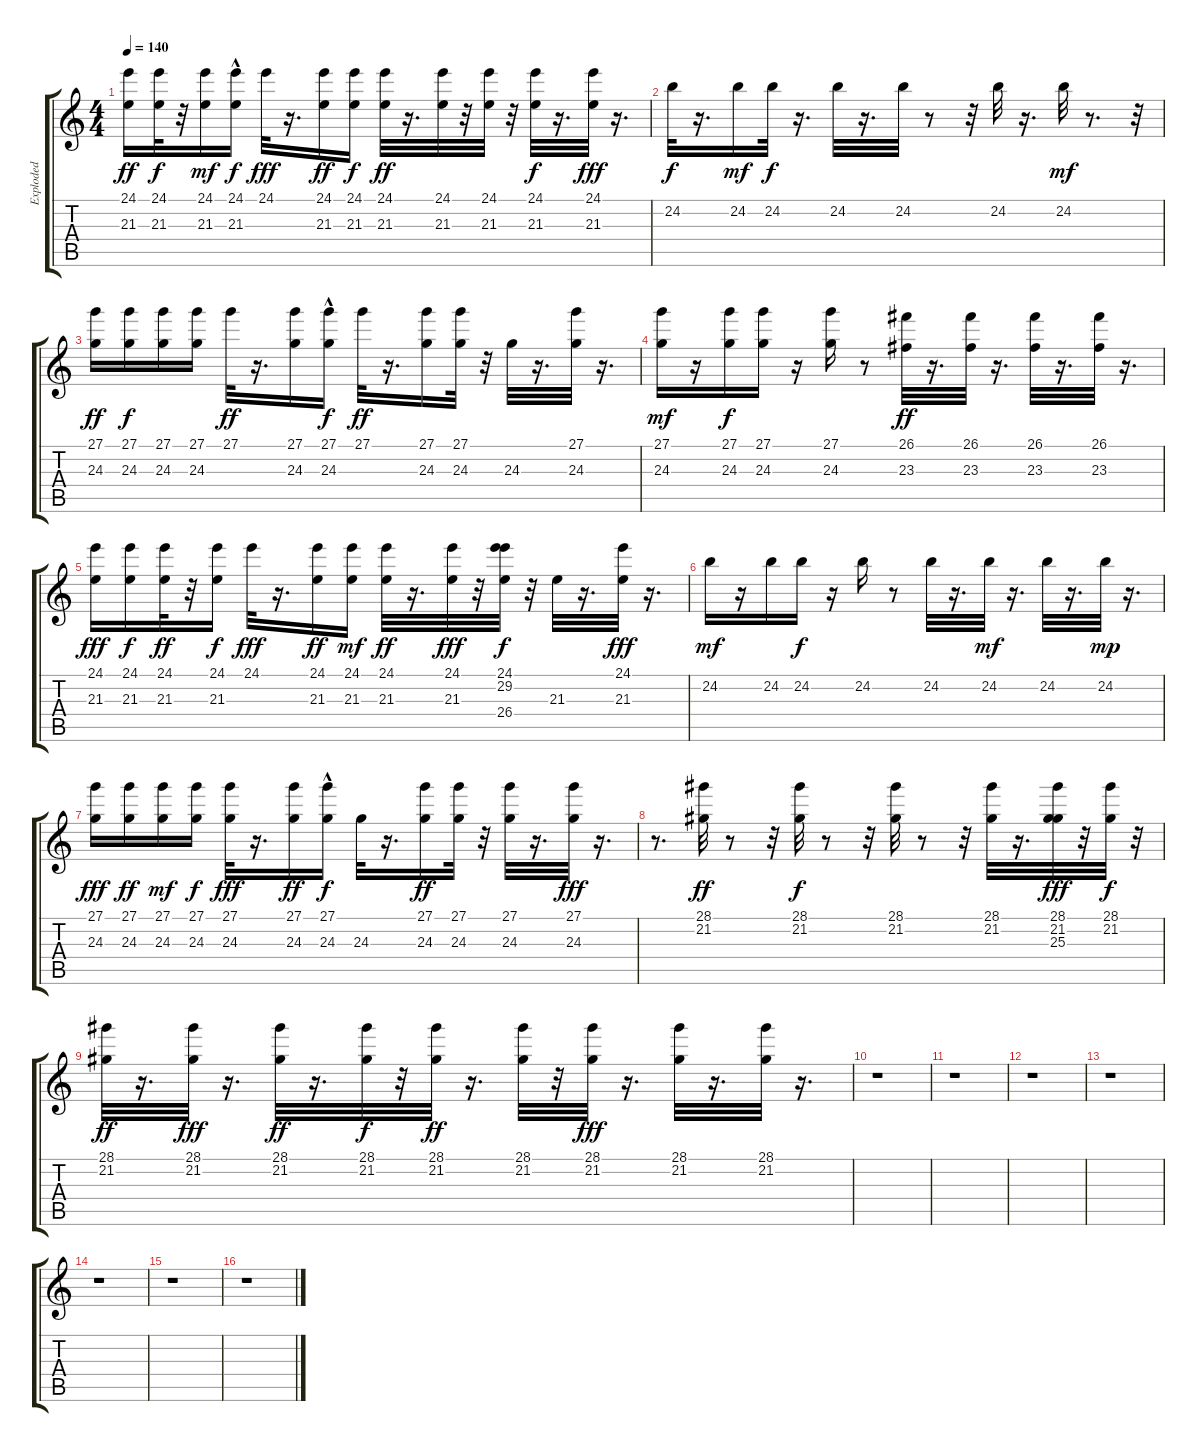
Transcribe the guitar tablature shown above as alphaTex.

\track ("Exploded" "Exploded") {instrument glockenspiel}
\staff {score tabs}
\tuning (E4 B3 G3 D3 A2 E2) {hide}
\ts (4 4)
\tempo 140
\clef g2
\ks c
(24.1 21.3).16{dy ff} (24.1 21.3).32{dy f} r.32 (24.1 21.3).16{dy mf} (24.1 21.3{hac}).16{dy f} 24.1.32{dy fff} r.16{d} (24.1 21.3).16{dy ff} (24.1 21.3).16{dy f} (24.1 21.3).32{dy ff} r.16{d} (24.1 21.3).32 r.32 (24.1 21.3).32 r.32 (24.1 21.3).32{dy f} r.16{d} (24.1 21.3).32{dy fff} r.16{d} |
24.2.32{dy f} r.16{d} 24.2.16{dy mf} 24.2.32{dy f} r.16{d} 24.2.32 r.16{d} 24.2.32 r.8 r.32 24.2.32 r.16{d} 24.2.32{dy mf} r.8{d} r.32 |
(27.1 24.3).16{dy ff} (27.1 24.3).16{dy f} (27.1 24.3).16 (27.1 24.3).16 27.1.32{dy ff} r.16{d} (27.1 24.3).16 (27.1 24.3{hac}).16{dy f} 27.1.32{dy ff} r.16{d} (27.1 24.3).16 (27.1 24.3).32 r.32 24.3.32 r.16{d} (27.1 24.3).32 r.16{d} |
(27.1 24.3).16{dy mf} r.16 (27.1 24.3).16{dy f} (27.1 24.3).16 r.16 (27.1 24.3).16 r.8 (26.1 23.3).32{dy ff} r.16{d} (26.1 23.3).32 r.16{d} (26.1 23.3).32 r.16{d} (26.1 23.3).32 r.16{d} |
(24.1 21.3).16{dy fff} (24.1 21.3).16{dy f} (24.1 21.3).32{dy ff} r.32 (24.1 21.3).16{dy f} 24.1.32{dy fff} r.16{d} (24.1 21.3).16{dy ff} (24.1 21.3).16{dy mf} (24.1 21.3).32{dy ff} r.16{d} (24.1 21.3).32{dy fff} r.32 (24.1 29.2 26.4).32{dy f} r.32 21.3.32 r.16{d} (24.1 21.3).32{dy fff} r.16{d} |
24.2.16{dy mf} r.16 24.2.16 24.2.16{dy f} r.16 24.2.16 r.8 24.2.32 r.16{d} 24.2.32{dy mf} r.16{d} 24.2.32 r.16{d} 24.2.32{dy mp} r.16{d} |
(27.1 24.3).16{dy fff} (27.1 24.3).16{dy ff} (27.1 24.3).16{dy mf} (27.1 24.3).16{dy f} (27.1 24.3).32{dy fff} r.16{d} (27.1 24.3).16{dy ff} (27.1{hac} 24.3).16{dy f} 24.3.32 r.16{d} (27.1 24.3).16{dy ff} (27.1 24.3).32 r.32 (27.1 24.3).32 r.16{d} (27.1 24.3).32{dy fff} r.16{d} |
r.8{d} (28.1 21.2).32{dy ff} r.8 r.32 (28.1 21.2).32{dy f} r.8 r.32 (28.1 21.2).32 r.8 r.32 (28.1 21.2).32 r.16{d} (28.1 21.2 25.3).32{dy fff} r.32 (28.1 21.2).32{dy f} r.32 |
(28.1 21.2).32{dy ff} r.16{d} (28.1 21.2).32{dy fff} r.16{d} (28.1 21.2).32{dy ff} r.16{d} (28.1 21.2).32{dy f} r.32 (28.1 21.2).32{dy ff} r.16{d} (28.1 21.2).32 r.32 (28.1 21.2).32{dy fff} r.16{d} (28.1 21.2).32 r.16{d} (28.1 21.2).32 r.16{d} |
r.1 |
r.1 |
r.1 |
r.1 |
r.1 |
r.1 |
r.1
